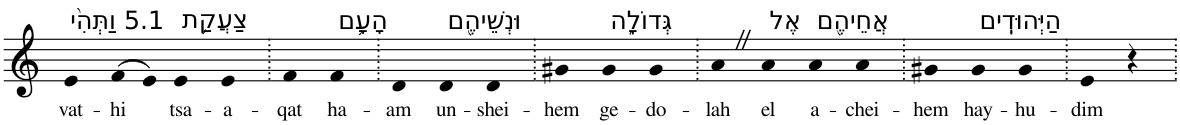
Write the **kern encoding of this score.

**kern	**text
*part1	*part1
*staff1	*staff1
*I"Piano	*
*I'Pno	*
*clefG2	*
*k[]	*
=1	=1
!LO:TX:a:t=5.1 וַתְּהִ֨י	!
!	!LO:LY:b
4e	vat-
!	!LO:LY:b
(>8f	-hi
8e)	.
!LO:TX:a:t=צַעֲקַ֥ת	!
!	!LO:LY:b
4e	tsa-
!	!LO:LY:b
4e	-a-
=2.	=2.
!	!LO:LY:b
4f	-qat
!LO:TX:a:t=הָעָ֛ם	!
!	!LO:LY:b
4f	ha-
=3.	=3.
!	!LO:LY:b
4d	-am
!LO:TX:a:t=וּנְשֵׁיהֶ֖ם	!
!	!LO:LY:b
4d	un-
!	!LO:LY:b
4d	-shei-
=4.	=4.
!	!LO:LY:b
4g#X	-hem
!LO:TX:a:t=גְּדוֹלָ֑ה	!
!	!LO:LY:b
4g#	ge-
!	!LO:LY:b
4g#	-do-
=5.	=5.
!	!LO:LY:b
4aZ	-lah
!LO:TX:a:t=אֶל	!
!	!LO:LY:b
4a	el
!LO:TX:a:t=אֲחֵיהֶ֖ם	!
!	!LO:LY:b
4a	a-
!	!LO:LY:b
4a	-chei-
=6.	=6.
!	!LO:LY:b
4g#X	-hem
!LO:TX:a:t=הַיְּהוּדִֽים	!
!	!LO:LY:b
4g#	hay-
!	!LO:LY:b
4g#	-hu-
=7.	=7.
!	!LO:LY:b
4e	-dim
4r	.
=.	=.
*-	*-
